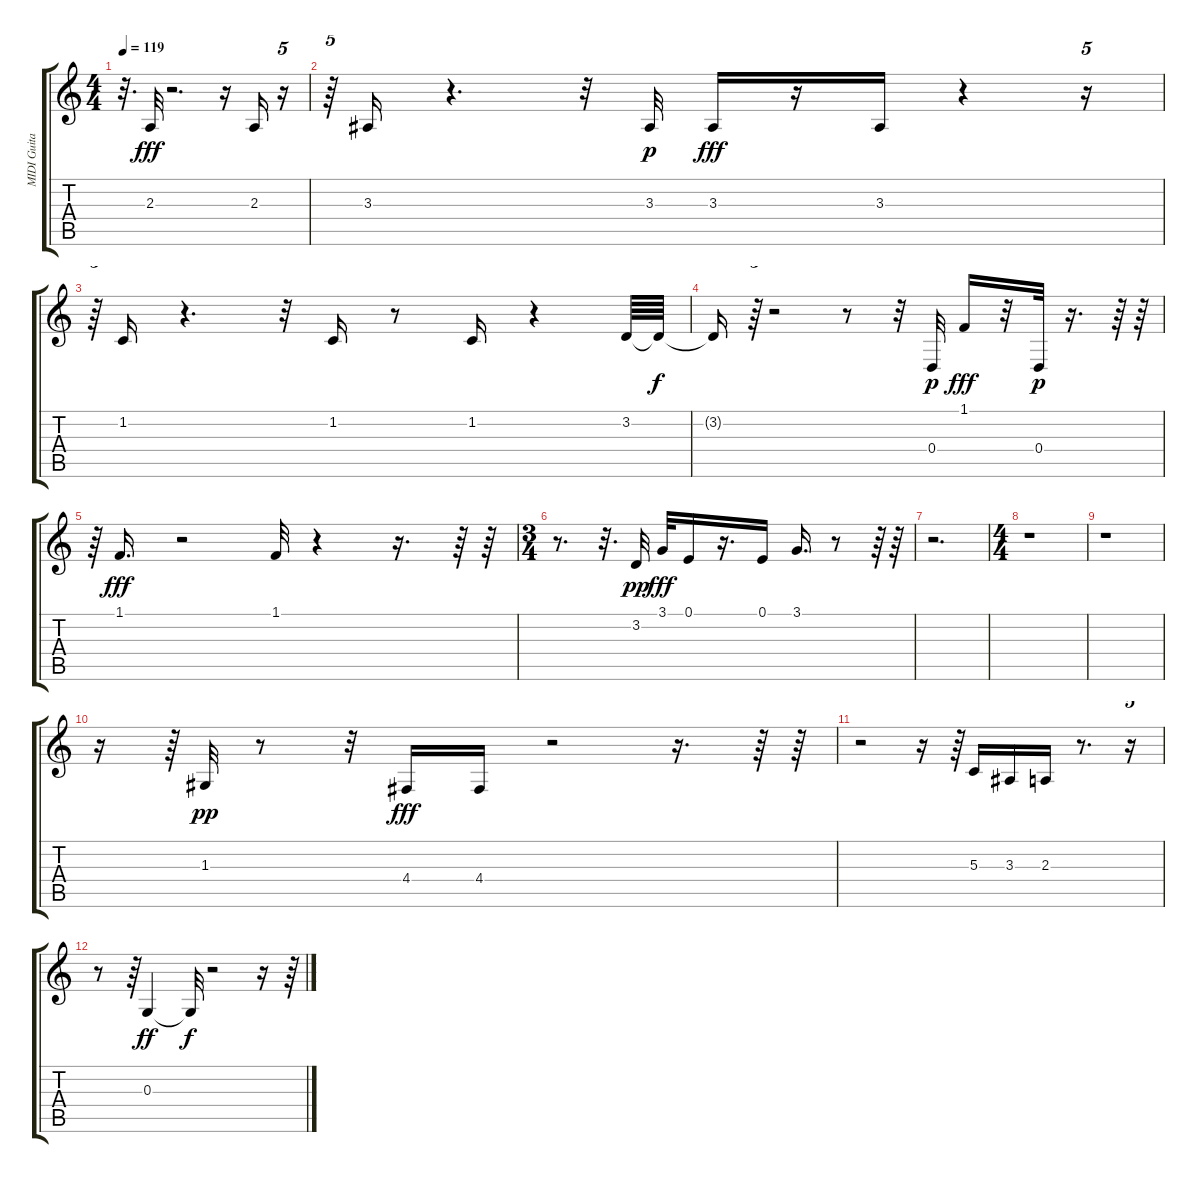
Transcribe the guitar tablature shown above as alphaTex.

\track ("MIDI Guitar                     " "MIDI Guita") {instrument lead1square}
\staff {score tabs}
\tuning (E4 B3 G3 D3 A2 E2) {hide}
\ts (4 4)
\tempo 119
\clef g2
\ks c
r.32{d dy fff} 2.3.32 r.2{d} r.16 2.3.16 r.16{tu (5 4)} |
r.64{tu (5 4)} 3.3.16 r.4{d} r.32 3.3.32{dy p} 3.3.16{dy fff} r.16 3.3.16 r.4 r.16{tu (5 4)} |
r.64{tu (5 4)} 1.2.16 r.4{d} r.32 1.2.16 r.8 1.2.16 r.4 3.2.64 3.2{t}.64{dy f} |
3.2{t}.16 r.64{tu (5 4)} r.2 r.8 r.32 0.4.32{dy p} 1.1.16{dy fff} r.32 0.4.32{dy p} r.16{d} r.64 r.64 |
r.64{tu (5 4)} 1.1.16{d dy fff} r.2 1.1.32 r.4 r.16{d} r.64 r.64 |
\ts (3 4)
r.8{d} r.32{d} 3.2.32{dy pp} 3.1.32{dy fff} 0.1.16 r.16{d} 0.1.16 3.1.16{d} r.8 r.64 r.64 |
r.2{d} |
\ts (4 4)
r.1 |
r.1 |
r.16 r.64{tu (5 4)} 1.3.32{dy pp} r.8 r.32 4.4.16{dy fff} 4.4.16 r.2 r.16{d} r.64 r.64 |
r.2 r.16 r.64{tu (5 4)} 5.3.16 3.3.16 2.3.16 r.8{d} r.16{tu (5 4)} |
r.8 r.64{tu (5 4)} 0.3.4{dy ff} 0.3{t}.32{dy f} r.2 r.16 r.64
